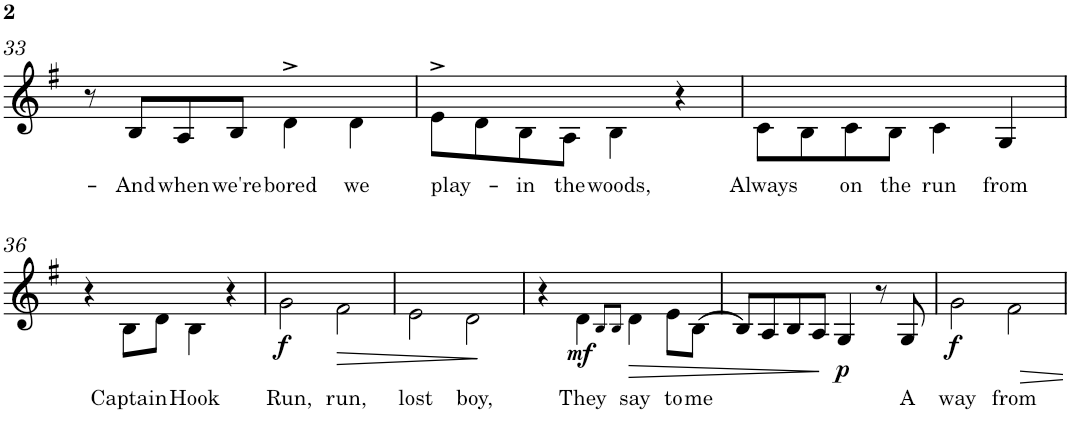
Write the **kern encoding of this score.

**kern	**text	**dynam
*part1	*part1	*part1
*staff1	*staff1	*staff1
*I"Piano	*	*
*I'Pno.	*	*
!!LO:PB:g=z
*clefG2	*	*
*k[f#]	*	*
*M2/2	*	*
*met(c|)	*	*
=33	=33	=33
8r	.	.
!	!LO:LY:b	!
8B/L	And	.
!	!LO:LY:b	!
8A/	when	.
!	!LO:LY:b	!
8B/J	we're	.
!	!LO:LY:b	!
4d^\	bored	.
!	!LO:LY:b	!
4d\	we	.
=34	=34	=34
!	!LO:LY:b	!
8e^\L	play-	.
8d\	.	.
!	!LO:LY:b	!
8B\	in	.
!	!LO:LY:b	!
8A\J	the	.
!	!LO:LY:b	!
4B\	woods,	.
4r	.	.
=35	=35	=35
!	!LO:LY:b	!
8c\L	Always	.
8B\	.	.
!	!LO:LY:b	!
8c\	on	.
!	!LO:LY:b	!
8B\J	the	.
!	!LO:LY:b	!
4c\	run	.
!	!LO:LY:b	!
4G/	from	.
!!LO:LB:g=z
=36	=36	=36
4r	.	.
!	!LO:LY:b	!
8B\L	Captain	.
8d\J	.	.
!	!LO:LY:b	!
4B\	Hook	.
4r	.	.
=37	=37	=37
!	!LO:LY:b	!LO:DY:b
2g\	Run,	f
!	!LO:LY:b	!LO:HP:b
2f#\	run,	>
=38	=38	=38
!	!LO:LY:b	!
2e\	lost	.
!	!LO:LY:b	!
2d\	boy,	.
.	.	]
=39	=39	=39
4r	.	.
!	!LO:LY:b	!LO:DY:b
4d\	They	mf
8qB/L	.	.
8qB/J	.	.
!	!LO:LY:b	!
4d\	say	.
!	!LO:LY:b	!
8e\L	to	.
!	!LO:LY:b	!
(>8B\J	me	.
=40	=40	=40
8B/L)	.	.
8A/	.	.
8B/	.	.
8A/J	.	.
!	!	!LO:DY:b
4G/	.	p
8r	.	.
!	!LO:LY:b	!
8G/	A	.
=41	=41	=41
!	!LO:LY:b	!LO:DY:b
2g\	way	f
!	!LO:LY:b	!
2f#\	from	.
=	=	=
*-	*-	*-
